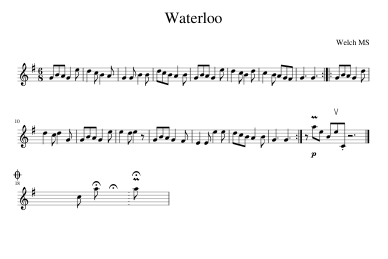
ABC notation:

X:1
L:1/8
M:6/8
I:linebreak $
K:G
V:1 treble
V:1
 GBA G2 e | d2 c B2 A | G2 G B2 B | dcB A2 B | GBA G2 e | %5
 d2 c B2 d | c2 B AGF | G3 G3 :: GBA G2 d |$ d2 c d2 G | %10
 GBA G2 e | e2 d e2 z | GBA G2 F | E2 E e2 e | dcB A2 B | %15
 G3 G3 :| z!p! Pae Bue.C z6 |]$O x x c !fermata!a !fermata!x | !fermata!Pa x | %19
